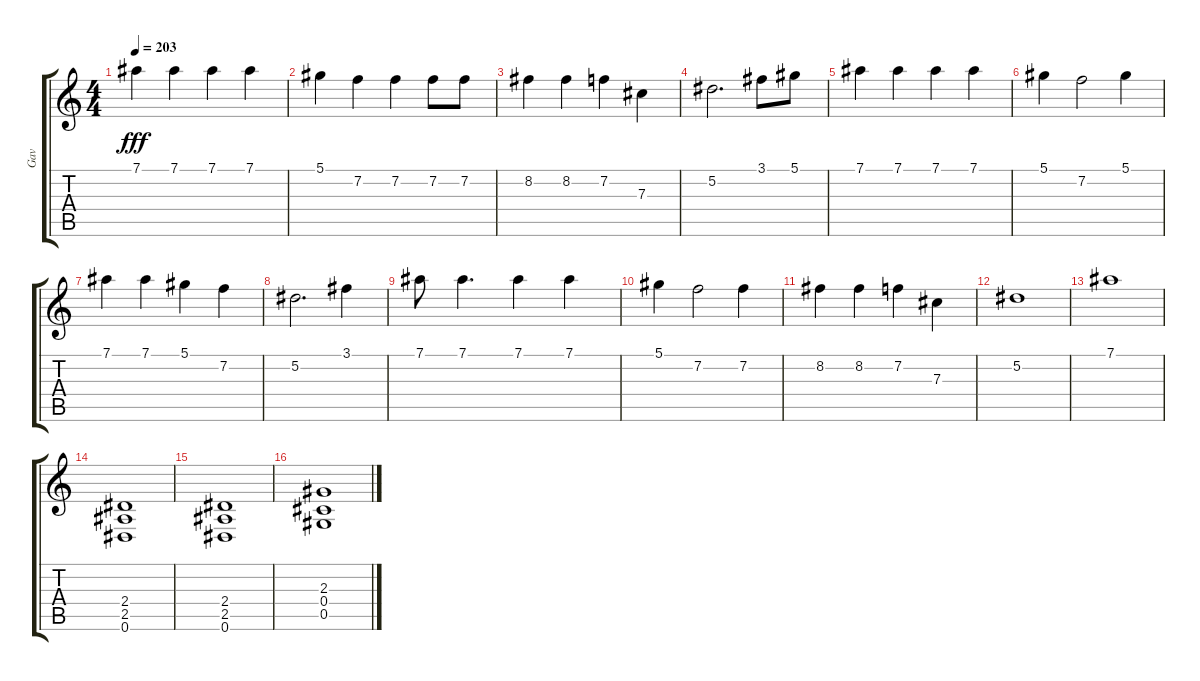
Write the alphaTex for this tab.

\track ("Gav" "Gav") {instrument overdrivenguitar}
\staff {score tabs}
\tuning (Eb4 Bb3 Gb3 Db3 Ab2 Eb2) {hide}
\ts (4 4)
\tempo 203
\clef g2
\ks c
7.1.4{dy fff} 7.1.4 7.1.4 7.1.4 |
5.1.4 7.2.4 7.2.4 7.2.8 7.2.8 |
8.2.4 8.2.4 7.2.4 7.3.4 |
5.2.2{d} 3.1.8 5.1.8 |
7.1.4 7.1.4 7.1.4 7.1.4 |
5.1.4 7.2.2 5.1.4 |
7.1.4 7.1.4 5.1.4 7.2.4 |
5.2.2{d} 3.1.4 |
7.1.8 7.1.4{d} 7.1.4 7.1.4 |
5.1.4 7.2.2 7.2.4 |
8.2.4 8.2.4 7.2.4 7.3.4 |
5.2.1 |
7.1.1 |
(2.4 2.5 0.6).1 |
(2.4 2.5 0.6).1 |
(2.3 0.4 0.5).1
